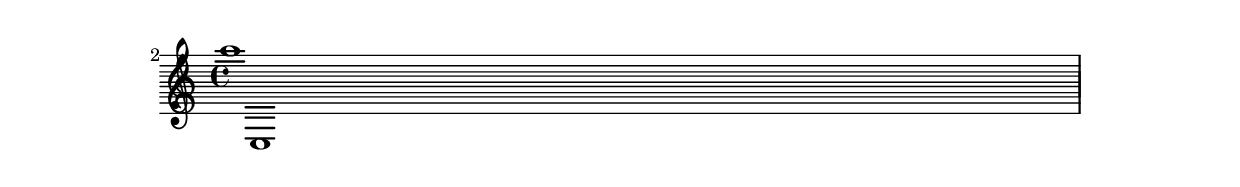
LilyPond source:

%% Generated by lilypond-book
%% Options: [exampleindent=10.16\mm,indent=0\mm,line-width=160\mm]
\include "lilypond-book-preamble.ly"


% ****************************************************************
% Start cut-&-pastable-section
% ****************************************************************

#(ly:set-option 'eps-box-padding 3.000000)



\paper {
  indent = 0\mm
  line-width = 160\mm
  % offset the left padding, also add 1mm as lilypond creates cropped
  % images with a little space on the right
  line-width = #(- line-width (* mm  3.000000) (* mm 1))
}

\layout {
  
}




% ****************************************************************
% ly snippet:
% ****************************************************************
\sourcefilename "/lilypond-2.23.82/input/regression/system-overstrike.ly"
\sourcefileline 0
\version "2.16.0"

\header {
  texidoc = "By setting the padding between systems to a negative
value, it is possible to eliminate the anti-collision constraints.
"
}

\book {
  \paper {
    ragged-bottom = ##t
    system-system-spacing = #'((basic-distance . 1) (padding . -10))
  }

  {
    c1 \break
    c'''1
  }
}



% ****************************************************************
% end ly snippet
% ****************************************************************
